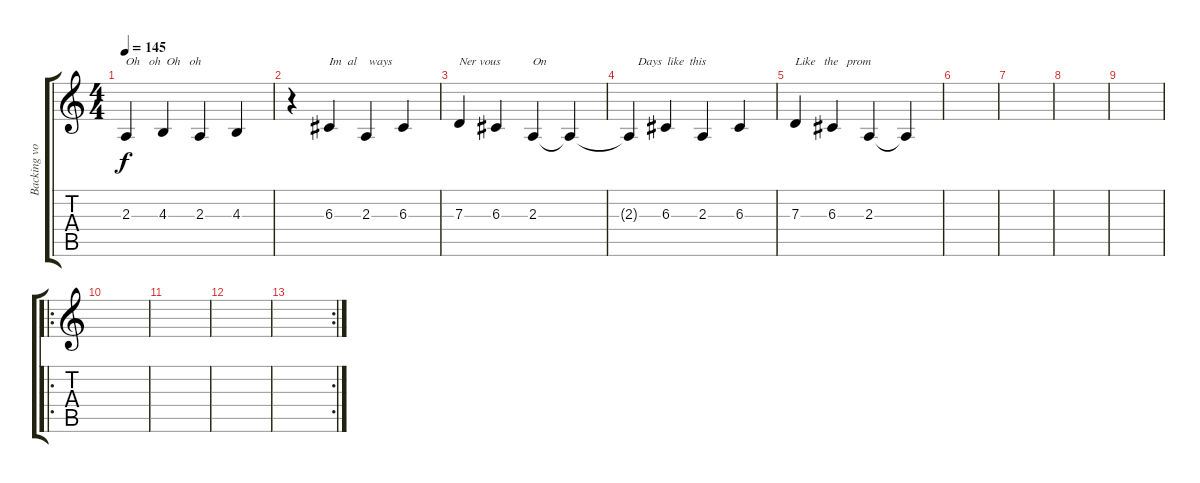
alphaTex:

\track ("Backing vocals (Mark Hoppus)" "Backing vo") {instrument sopranosax}
\staff {score tabs}
\tuning (E4 B3 G3 D3 A2 E2) {hide}
\ts (4 4)
\tempo 145
\clef g2
\ks c
2.3.4{txt "Oh   oh  Oh   oh" dy f} 4.3.4 2.3.4 4.3.4 |
r.4 6.3.4{txt "Im  al    ways  "} 2.3.4 6.3.4 |
7.3.4{txt "Ner vous"} 6.3.4 2.3.4{txt "On"} 2.3{t}.4 |
2.3{t}.4{txt "   Days  like  this"} 6.3.4 2.3.4 6.3.4 |
7.3.4{txt "Like   the   prom"} 6.3.4 2.3.4 2.3{t}.4 |
|
|
|
|
\ro
|
|
|
\rc 2
